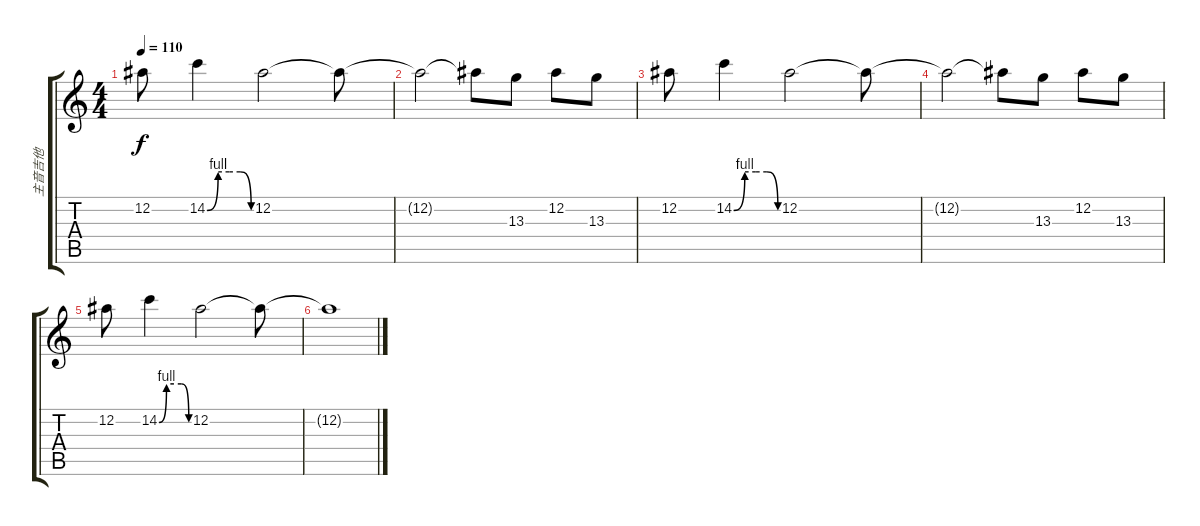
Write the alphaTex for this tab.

\track ("主音吉他" "主音吉他") {instrument overdrivenguitar}
\staff {score tabs}
\tuning (Eb4 Bb3 Gb3 Db3 Ab2 Eb2) {hide}
\ts (4 4)
\tempo 110
\clef g2
\ks c
12.2.8{dy f} 14.2{be (custom 0 0 15 4 30 4 45 4 60 0)}.4 12.2.2 12.2{t}.8 |
12.2{t}.2 12.2{t}.8 13.3.8 12.2.8 13.3.8 |
12.2.8 14.2{be (custom 0 0 15 4 30 4 45 4 60 0)}.4 12.2.2 12.2{t}.8 |
12.2{t}.2 12.2{t}.8 13.3.8 12.2.8 13.3.8 |
12.2.8 14.2{be (custom 0 0 15 4 30 4 45 4 60 0)}.4 12.2.2 12.2{t}.8 |
12.2{t}.1
